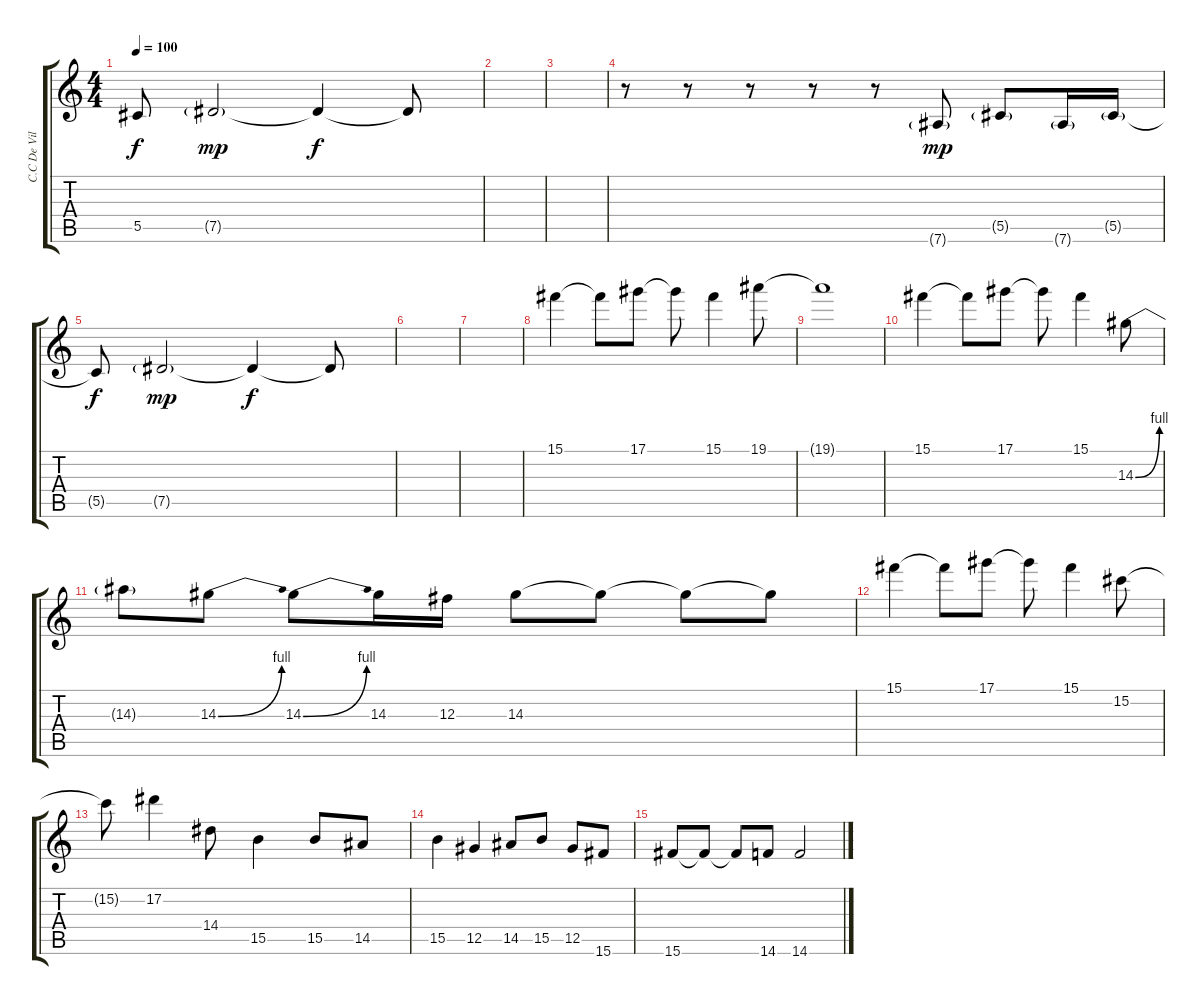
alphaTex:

\track ("C.C De Ville Lead Guitar" "C.C De Vil") {instrument overdrivenguitar}
\staff {score tabs}
\tuning (Eb4 Bb3 Gb3 Db3 Ab2 Eb2) {hide}
\ts (4 4)
\tempo 100
\clef g2
\ks c
5.5{t}.8{dy f} 7.5{g}.2{dy mp} 7.5{t}.4{dy f} 7.5{t}.8 |
|
|
r.8 r.8 r.8 r.8 r.8 7.6{g}.8{dy mp} 5.5{g}.8 7.6{g}.16 5.5{g}.16 |
5.5{t}.8{dy f} 7.5{g}.2{dy mp} 7.5{t}.4{dy f} 7.5{t}.8 |
|
|
15.1.4{volume 9} 15.1{t}.8 17.1.8 17.1{t}.8 15.1.4 19.1.8 |
19.1{t}.1 |
15.1.4 15.1{t}.8 17.1.8 17.1{t}.8 15.1.4 14.3{be (bend 0 0 60 4)}.8 |
14.3{t}.8 14.3{be (bend 0 0 60 4)}.8 14.3{be (bend 0 0 60 4)}.8 14.3.16 12.3.16 14.3.8 14.3{t}.8 14.3{t}.8 14.3{t}.8 |
15.1.4 15.1{t}.8 17.1.8 17.1{t}.8 15.1.4 15.2.8 |
15.2{t}.8 17.2.4 14.4.8 15.5.4 15.5.8 14.5.8 |
15.5.4 12.5.4 14.5.8 15.5.8 12.5.8 15.6.8 |
15.6.8 15.6{t}.8 15.6{t}.8 14.6.8 14.6.2
